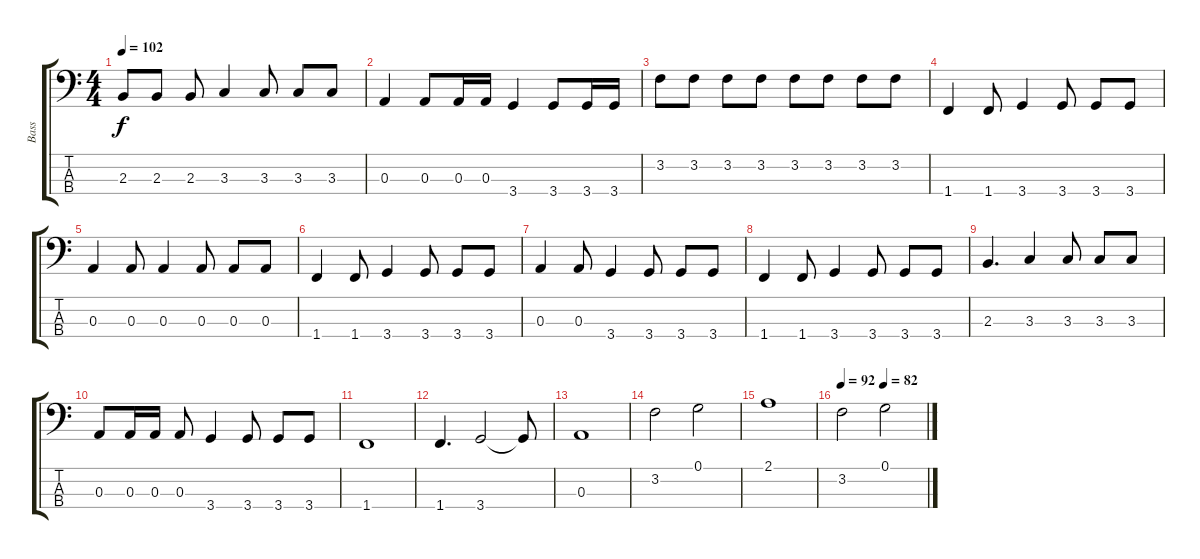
\track ("Bass" "Bass") {instrument electricbassfinger}
\staff {score tabs}
\tuning (G2 D2 A1 E1) {hide}
\ts (4 4)
\tempo 102
\clef f4
\ks c
2.3.8{dy f} 2.3.8 2.3.8 3.3.4 3.3.8 3.3.8 3.3.8 |
0.3.4 0.3.8 0.3.16 0.3.16 3.4.4 3.4.8 3.4.16 3.4.16 |
3.2.8 3.2.8 3.2.8 3.2.8 3.2.8 3.2.8 3.2.8 3.2.8 |
1.4.4 1.4.8 3.4.4 3.4.8 3.4.8 3.4.8 |
0.3.4 0.3.8 0.3.4 0.3.8 0.3.8 0.3.8 |
1.4.4 1.4.8 3.4.4 3.4.8 3.4.8 3.4.8 |
0.3.4 0.3.8 3.4.4 3.4.8 3.4.8 3.4.8 |
1.4.4 1.4.8 3.4.4 3.4.8 3.4.8 3.4.8 |
2.3.4{d} 3.3.4 3.3.8 3.3.8 3.3.8 |
0.3.8 0.3.16 0.3.16 0.3.8 3.4.4 3.4.8 3.4.8 3.4.8 |
1.4.1 |
1.4.4{d} 3.4.2 3.4{t}.8 |
0.3.1 |
3.2.2 0.1.2 |
2.1.1 |
\tempo 92
\tempo (82 0.5)
3.2.2 0.1.2
